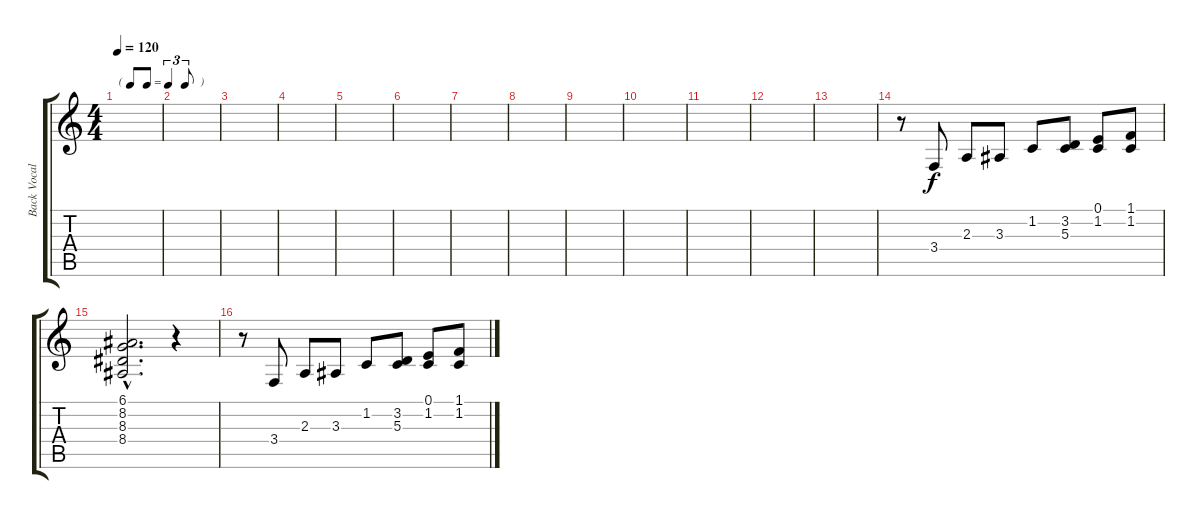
\track ("Back Vocals" "Back Vocal") {instrument violin}
\staff {score tabs}
\tuning (E4 B3 G3 D3 A2 E2) {hide}
\ts (4 4)
\tf triplet8th
\tempo 120
\clef g2
\ks c
|
|
|
|
|
|
|
|
|
|
|
|
|
r.8 3.4.8 2.3.8 3.3.8 1.2.8 (3.2 5.3).8 (0.1 1.2).8 (1.1 1.2).8 |
(6.1{hac} 8.2{hac} 8.3{hac} 8.4{hac}).2{d} r.4 |
r.8 3.4.8 2.3.8 3.3.8 1.2.8 (3.2 5.3).8 (0.1 1.2).8 (1.1 1.2).8
